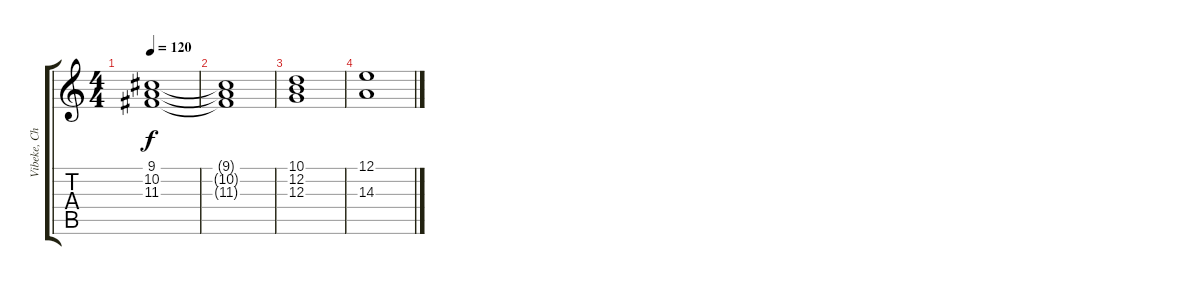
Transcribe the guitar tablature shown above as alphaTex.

\track ("Vibeke, Choir and einar " "Vibeke, Ch") {instrument choiraahs}
\staff {score tabs}
\tuning (E4 B3 G3 D3 A2 E2) {hide}
\ts (4 4)
\tempo 120
\clef g2
\ks c
(9.1 10.2 11.3).1{dy f} |
(9.1{t} 10.2{t} 11.3{t}).1 |
(10.1 12.2 12.3).1 |
(12.1 14.3).1
